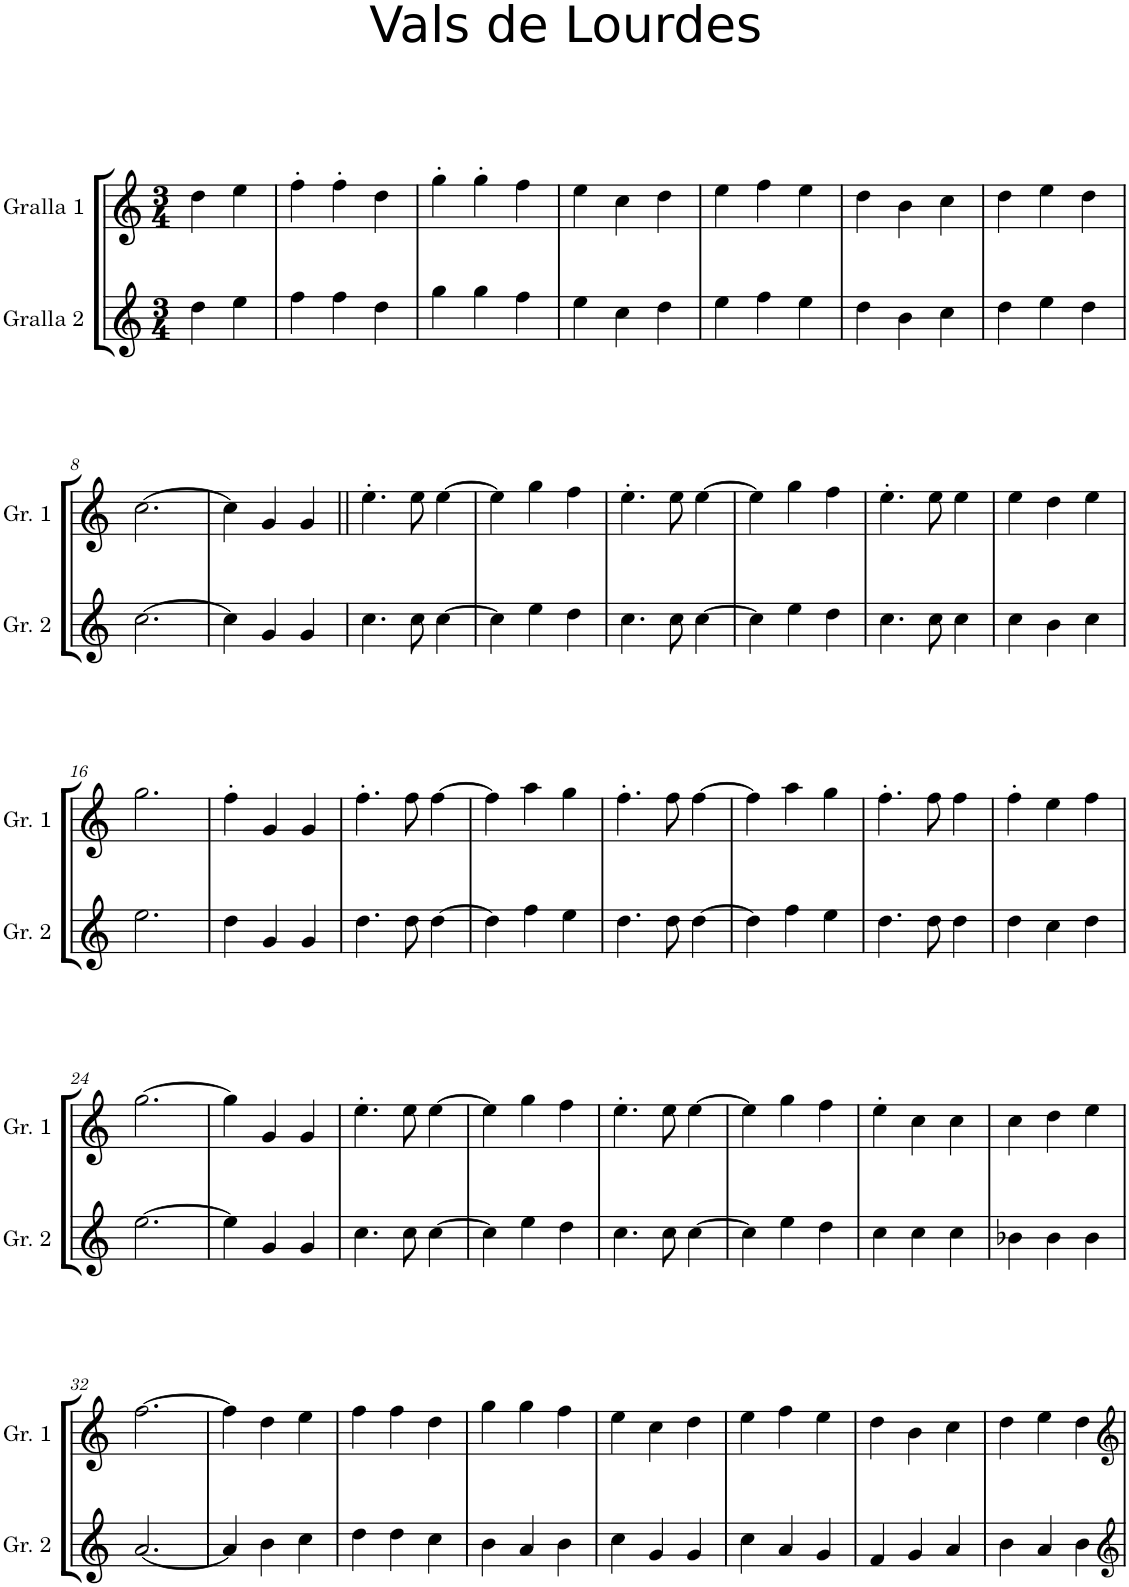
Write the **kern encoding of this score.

**kern	**kern
*part2	*part1
*staff2	*staff1
*I"Gralla 2	*I"Gralla 1
*I'Gr. 2	*I'Gr. 1
*clefG2	*clefG2
*k[]	*k[]
*M3/4	*M3/4
=1	=1
4dd\	4dd\
4ee\	4ee\
=2	=2
4ff\	4ff'\
4ff\	4ff'\
4dd\	4dd\
=3	=3
4gg\	4gg'\
4gg\	4gg'\
4ff\	4ff\
=4	=4
4ee\	4ee\
4cc\	4cc\
4dd\	4dd\
=5	=5
4ee\	4ee\
4ff\	4ff\
4ee\	4ee\
=6	=6
4dd\	4dd\
4b\	4b\
4cc\	4cc\
=7	=7
4dd\	4dd\
4ee\	4ee\
4dd\	4dd\
!!LO:LB:g=z
=8	=8
[>2.cc\	[>2.cc\
=9	=9
4cc\]	4cc\]
4g/	4g/
4g/	4g/
=10||	=10||
4.cc\	4.ee'\
8cc\	8ee\
[>4cc\	[>4ee\
=11	=11
4cc\]	4ee\]
4ee\	4gg\
4dd\	4ff\
=12	=12
4.cc\	4.ee'\
8cc\	8ee\
[>4cc\	[>4ee\
=13	=13
4cc\]	4ee\]
4ee\	4gg\
4dd\	4ff\
=14	=14
4.cc\	4.ee'\
8cc\	8ee\
4cc\	4ee\
=15	=15
4cc\	4ee\
4b\	4dd\
4cc\	4ee\
!!LO:LB:g=z
=16	=16
2.ee\	2.gg\
=17	=17
4dd\	4ff'\
4g/	4g/
4g/	4g/
=18	=18
4.dd\	4.ff'\
8dd\	8ff\
[>4dd\	[>4ff\
=19	=19
4dd\]	4ff\]
4ff\	4aa\
4ee\	4gg\
=20	=20
4.dd\	4.ff'\
8dd\	8ff\
[>4dd\	[>4ff\
=21	=21
4dd\]	4ff\]
4ff\	4aa\
4ee\	4gg\
=22	=22
4.dd\	4.ff'\
8dd\	8ff\
4dd\	4ff\
=23	=23
4dd\	4ff'\
4cc\	4ee\
4dd\	4ff\
!!LO:LB:g=z
=24	=24
[>2.ee\	[>2.gg\
=25	=25
4ee\]	4gg\]
4g/	4g/
4g/	4g/
=26	=26
4.cc\	4.ee'\
8cc\	8ee\
[>4cc\	[>4ee\
=27	=27
4cc\]	4ee\]
4ee\	4gg\
4dd\	4ff\
=28	=28
4.cc\	4.ee'\
8cc\	8ee\
[>4cc\	[>4ee\
=29	=29
4cc\]	4ee\]
4ee\	4gg\
4dd\	4ff\
=30	=30
4cc\	4ee'\
4cc\	4cc\
4cc\	4cc\
=31	=31
4b-X\	4cc\
4b-\	4dd\
4b-\	4ee\
!!LO:LB:g=z
=32	=32
[<2.a/	[>2.ff\
=33	=33
4a/]	4ff\]
4b\	4dd\
4cc\	4ee\
=34	=34
4dd\	4ff\
4dd\	4ff\
4cc\	4dd\
=35	=35
4b\	4gg\
4a/	4gg\
4b\	4ff\
=36	=36
4cc\	4ee\
4g/	4cc\
4g/	4dd\
=37	=37
4cc\	4ee\
4a/	4ff\
4g/	4ee\
=38	=38
4f/	4dd\
4g/	4b\
4a/	4cc\
=39	=39
4b\	4dd\
4a/	4ee\
4b\	4dd\
=	=
*-	*-
